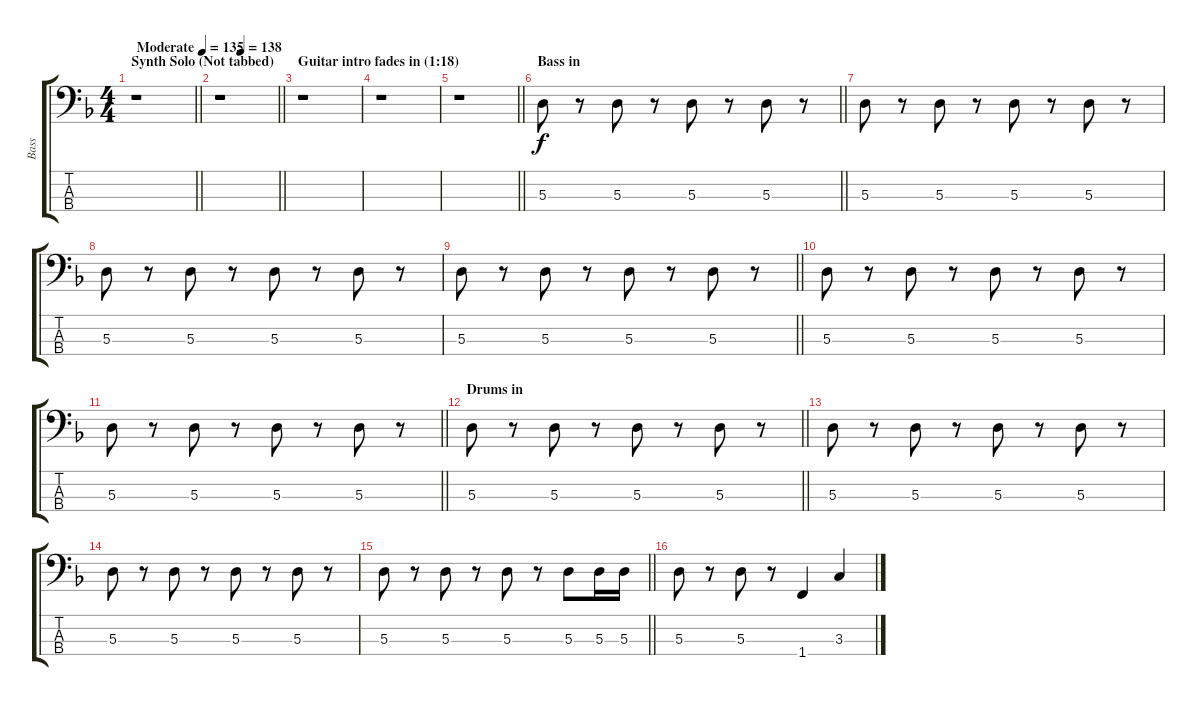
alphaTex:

\track ("Bass" "Bass") {instrument electricbassfinger bank 255}
\staff {score tabs}
\tuning (G2 D2 A1 E1) {hide}
\ts (4 4)
\section ("" "Synth Solo (Not tabbed)")
\tempo (135 "Moderate")
\clef f4
\barLineRight lightlight
\ks f
r.1{dy f instrument electricbassfinger} |
\tempo (138 0.375)
\barLineRight lightlight
r.1 |
\section ("" "Guitar intro fades in (1:18)")
r.1 |
r.1 |
\barLineRight lightlight
r.1 |
\section ("" "Bass in")
\barLineRight lightlight
5.3.8 r.8 5.3.8 r.8 5.3.8 r.8 5.3.8 r.8 |
5.3.8 r.8 5.3.8 r.8 5.3.8 r.8 5.3.8 r.8 |
5.3.8 r.8 5.3.8 r.8 5.3.8 r.8 5.3.8 r.8 |
\barLineRight lightlight
5.3.8 r.8 5.3.8 r.8 5.3.8 r.8 5.3.8 r.8 |
5.3.8 r.8 5.3.8 r.8 5.3.8 r.8 5.3.8 r.8 |
\barLineRight lightlight
5.3.8 r.8 5.3.8 r.8 5.3.8 r.8 5.3.8 r.8 |
\section ("" "Drums in")
\barLineRight lightlight
5.3.8 r.8 5.3.8 r.8 5.3.8 r.8 5.3.8 r.8 |
5.3.8 r.8 5.3.8 r.8 5.3.8 r.8 5.3.8 r.8 |
5.3.8 r.8 5.3.8 r.8 5.3.8 r.8 5.3.8 r.8 |
\barLineRight lightlight
5.3.8 r.8 5.3.8 r.8 5.3.8 r.8 5.3.8 5.3.16 5.3.16 |
5.3.8 r.8 5.3.8 r.8 1.4.4 3.3.4
